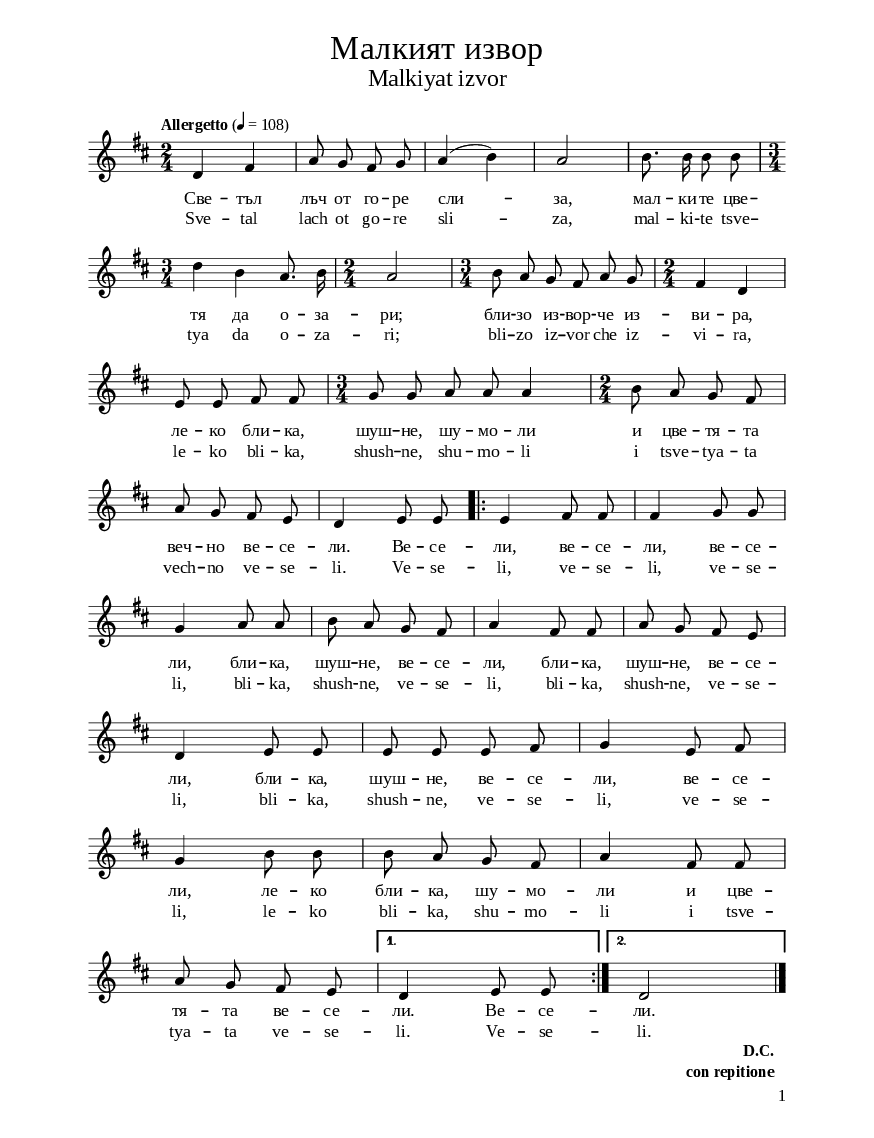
\version "2.24.0"

% include paper part and global functions
\include "include/globals.ily"

\bookpart {
  \include "include/bookpart-paper.ily"
  \score {
    \include "include/score-layout.ily"


    \new Voice \absolute  {
      \clef treble
      \key d \major
      \time 2/4
      \tempoFunc "Allergetto" 4 "108"
      \autoBeamOff

      d'4 fis'4 | a'8 g'8 fis'8 g'8| a'4 ( b' ) | a'2 |b'8. b'16 b'8 b'8 | \break

      \time 3/4 d''4 b'4 a'8. b'16 | \time 2/4 a'2 | \time 3/4 b'8 a'8 g'8 fis'8 a'8 g'8 | \time 2/4 fis'4 d'4 | \break

      e'8 e'8 fis' fis' | \time 3/4 g'8 g' a' a' a'4| \time 2/4 b'8 a' g' fis' \break

      a'8 g' fis' e' | d'4 e'8 e' | \repeat volta 2 {
        e'4 fis'8 fis' | fis'4 g'8 g' |\break

        g'4 a'8 a' | b' a' g' fis' | a'4 fis'8 fis' |  a'8 g' fis' e' | \break

        d'4 e'8 e' | e' e' e' fis' | g'4 e'8 fis' | \break

        g'4 b'8 b'8 | b'8 a'8 g'8 fis'8 | a'4 fis'8 fis' | \break

        a'8 g' fis' e' |
      } \alternative { { d'4 e'8 e'8 } { d'2 } } \bar "|."

    }

    \addlyrics {
      Све -- тъл лъч от го -- ре сли  --  за,
      мал -- ки -- те цве -- тя да о -- за -- ри;
      бли -- зо из -- вор -- че из -- ви -- ра,
      ле -- ко бли -- ка, шуш  -- не, шу -- мо -- ли
      и цве -- тя -- та веч -- но ве -- се -- ли.
      Ве -- се -- ли, ве -- се -- ли, ве -- се -- ли,
      бли -- ка, шуш -- не, ве -- се -- ли,
      бли -- ка, шуш -- не, ве -- се -- ли,
      бли -- ка, шуш -- не, ве -- се -- ли,
      ве -- се -- ли, ле -- ко бли  -- ка, шу --  мо -- ли
      и цве -- тя -- та ве -- се -- ли. Ве -- се -- ли.
    }

    \addlyrics {
      Sve -- tal lach ot go -- re sli  --  za,
      mal -- ki -- te tsve -- tya da o -- za -- ri;
      bli -- zo iz -- vor -- che iz -- vi -- ra,
      le -- ko bli -- ka, shush  -- ne, shu -- mo -- li
      i tsve -- tya -- ta vech -- no ve -- se -- li.
      Ve -- se -- li, ve -- se -- li, ve -- se -- li,
      bli -- ka, shush -- ne, ve -- se -- li,
      bli -- ka, shush -- ne, ve -- se -- li,
      bli -- ka, shush -- ne, ve -- se -- li,
      ve -- se -- li, le -- ko bli  -- ka, shu --  mo -- li
      i tsve -- tya -- ta ve -- se -- li. Ve -- se -- li.
    }


    \header {
      title = \titleFunc "Малкият извор" "Malkiyat izvor"
    }

    \midi{}

  } % score

  \markup \dc-two "D.C." "con repitione"
  %

  % include foreign translation(s) of the song
  \pageBreak
  \version "2.24.0"

\markup \fill-line { \fontsize #deTitleFontSize "Die kleine Quelle" }
\markup \null
\markup \null
\markup \fontsize #deCoupletFontSize {
  \hspace #10
  \override #`(baseline-skip . ,deCoupletBaselineSkip)

  \column {
    \line { " " Ein heller Strahl steigt von oben herab,  }

    \line { " " um die kleinen Blumen zu erleuchten.   }

    \line { " " Nah entspringt eine kleine Quelle.  }

    \line { " " Sie sprudelt munter, murmelt und plätschert,  }

    \line { " " und die Blumen erfreut sie auf ewig.   }

    \line { " " Sie erfreut, erfreut, erfreut, sprudelt, murmelt, sie erfreut,  }

    \line { " " erfreut, sie sprudelt, sie erfreut, erfreut, }

    \line { " "  sie sprudelt munter, plätschert und erfreut die Blumen.  }


  }


}


} % bookpart
